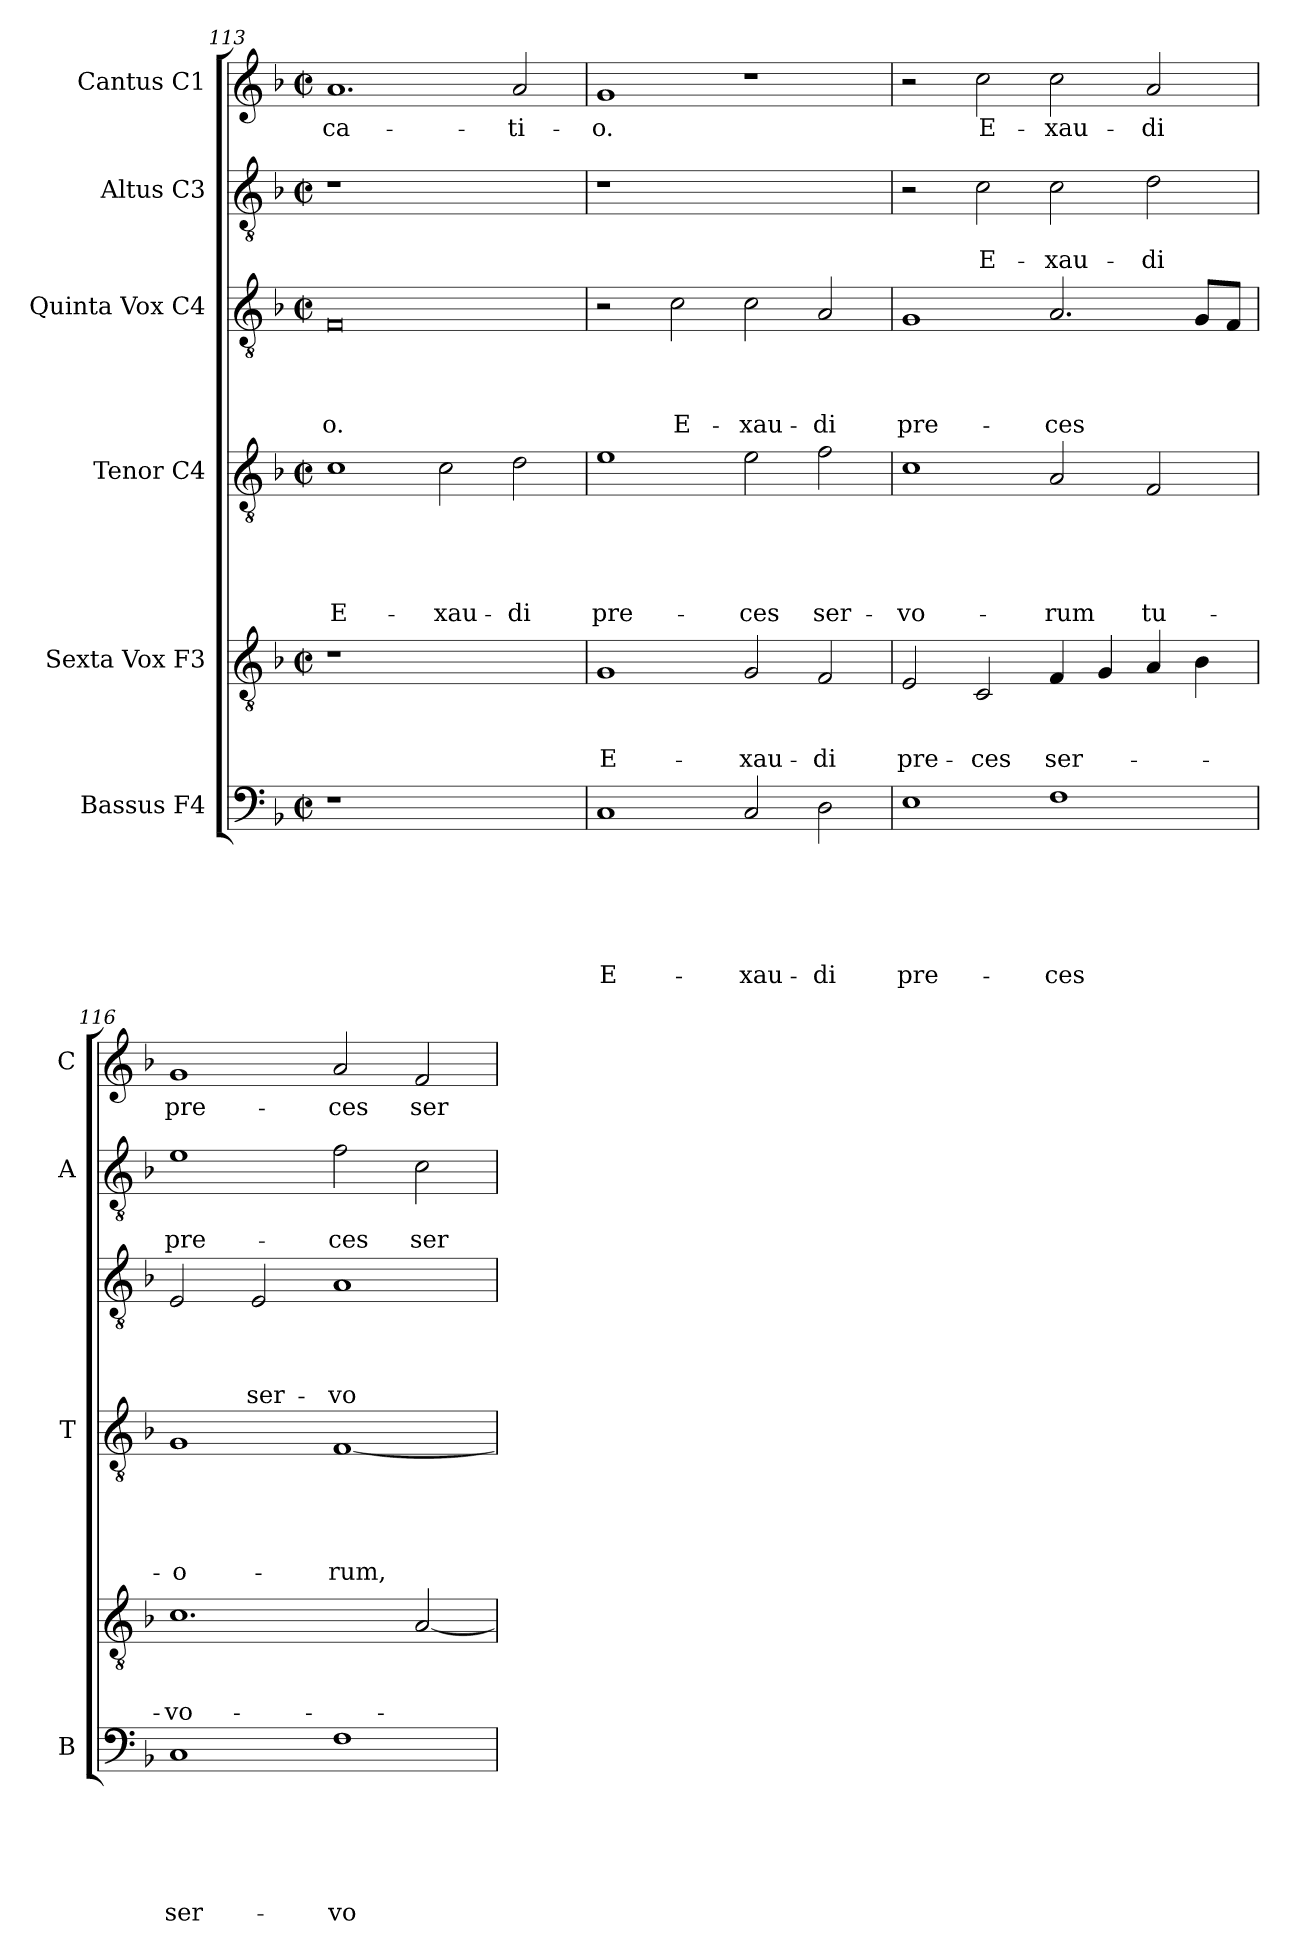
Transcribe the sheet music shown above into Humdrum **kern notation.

**kern	**text	**text	**text	**text	**text	**text	**kern	**text	**text	**text	**kern	**text	**text	**text	**text	**text	**kern	**text	**text	**text	**text	**kern	**text	**text	**kern	**text
*part6	*part6	*part6	*part6	*part6	*part6	*part6	*part5	*part5	*part5	*part5	*part4	*part4	*part4	*part4	*part4	*part4	*part3	*part3	*part3	*part3	*part3	*part2	*part2	*part2	*part1	*part1
*staff6	*staff6	*staff6	*staff6	*staff6	*staff6	*staff6	*staff5	*staff5	*staff5	*staff5	*staff4	*staff4	*staff4	*staff4	*staff4	*staff4	*staff3	*staff3	*staff3	*staff3	*staff3	*staff2	*staff2	*staff2	*staff1	*staff1
*I"Bassus F4	*	*	*	*	*	*	*I"Sexta Vox F3	*	*	*	*I"Tenor C4	*	*	*	*	*	*I"Quinta Vox C4	*	*	*	*	*I"Altus C3	*	*	*I"Cantus C1	*
*I'B	*	*	*	*	*	*	*	*	*	*	*I'T	*	*	*	*	*	*	*	*	*	*	*I'A	*	*	*I'C	*
*clefF4	*	*	*	*	*	*	*clefGv2	*	*	*	*clefGv2	*	*	*	*	*	*clefGv2	*	*	*	*	*clefGv2	*	*	*clefG2	*
*k[b-]	*	*	*	*	*	*	*k[b-]	*	*	*	*k[b-]	*	*	*	*	*	*k[b-]	*	*	*	*	*k[b-]	*	*	*k[b-]	*
*F:	*	*	*	*	*	*	*F:	*	*	*	*F:	*	*	*	*	*	*F:	*	*	*	*	*F:	*	*	*F:	*
*M2/2	*	*	*	*	*	*	*M2/2	*	*	*	*M2/2	*	*	*	*	*	*M2/2	*	*	*	*	*M2/2	*	*	*M2/2	*
*met(c|)	*	*	*	*	*	*	*met(c|)	*	*	*	*met(c|)	*	*	*	*	*	*met(c|)	*	*	*	*	*met(c|)	*	*	*met(c|)	*
=113	=113	=113	=113	=113	=113	=113	=113	=113	=113	=113	=113	=113	=113	=113	=113	=113	=113	=113	=113	=113	=113	=113	=113	=113	=113	=113
!	!	!	!	!	!	!	!	!	!	!	!	!	!	!	!	!LO:LY:b	!	!	!	!	!LO:LY:b	!	!	!	!	!LO:LY:b
1r	.	.	.	.	.	.	1r	.	.	.	1c	.	.	.	.	E-	0F	.	.	.	-o.	1r	.	.	1.a	-ca-
!	!	!	!	!	!	!	!	!	!	!	!	!	!	!	!	!LO:LY:b	!	!	!	!	!	!	!	!	!	!
1ryy	.	.	.	.	.	.	1ryy	.	.	.	2c\	.	.	.	.	-xau-	.	.	.	.	.	1ryy	.	.	.	.
!	!	!	!	!	!	!	!	!	!	!	!	!	!	!	!	!LO:LY:b	!	!	!	!	!	!	!	!	!	!LO:LY:b
.	.	.	.	.	.	.	.	.	.	.	2d\	.	.	.	.	-di	.	.	.	.	.	.	.	.	2a/	-ti-
=114	=114	=114	=114	=114	=114	=114	=114	=114	=114	=114	=114	=114	=114	=114	=114	=114	=114	=114	=114	=114	=114	=114	=114	=114	=114	=114
!	!	!	!	!	!	!LO:LY:b	!	!	!	!LO:LY:b	!	!	!	!	!	!LO:LY:b	!	!	!	!	!	!	!	!	!	!LO:LY:b
1C	.	.	.	.	.	E-	1G	.	.	E-	1e	.	.	.	.	pre-	2r	.	.	.	.	1r	.	.	1g	-o.
!	!	!	!	!	!	!	!	!	!	!	!	!	!	!	!	!	!	!	!	!	!LO:LY:b	!	!	!	!	!
.	.	.	.	.	.	.	.	.	.	.	.	.	.	.	.	.	2c\	.	.	.	E-	.	.	.	.	.
!	!	!	!	!	!	!LO:LY:b	!	!	!	!LO:LY:b	!	!	!	!	!	!LO:LY:b	!	!	!	!	!LO:LY:b	!	!	!	!	!
2C/	.	.	.	.	.	-xau-	2G/	.	.	-xau-	2e\	.	.	.	.	-ces	2c\	.	.	.	-xau-	1ryy	.	.	1r	.
!	!	!	!	!	!	!LO:LY:b	!	!	!	!LO:LY:b	!	!	!	!	!	!LO:LY:b	!	!	!	!	!LO:LY:b	!	!	!	!	!
2D\	.	.	.	.	.	-di	2F/	.	.	-di	2f\	.	.	.	.	ser-	2A/	.	.	.	-di	.	.	.	.	.
!!LO:PB:g=z
=115	=115	=115	=115	=115	=115	=115	=115	=115	=115	=115	=115	=115	=115	=115	=115	=115	=115	=115	=115	=115	=115	=115	=115	=115	=115	=115
!	!	!	!	!	!	!LO:LY:b	!	!	!	!LO:LY:b	!	!	!	!	!	!LO:LY:b	!	!	!	!	!LO:LY:b	!	!	!	!	!
1E	.	.	.	.	.	pre-	2E/	.	.	pre-	1c	.	.	.	.	-vo-	1G	.	.	.	pre-	2r	.	.	2r	.
!	!	!	!	!	!	!	!	!	!	!LO:LY:b	!	!	!	!	!	!	!	!	!	!	!	!	!	!LO:LY:b	!	!LO:LY:b
.	.	.	.	.	.	.	2C/	.	.	-ces	.	.	.	.	.	.	.	.	.	.	.	2c\	.	E-	2cc\	E-
!	!	!	!	!	!	!LO:LY:b	!	!	!	!LO:LY:b	!	!	!	!	!	!LO:LY:b	!	!	!	!	!LO:LY:b	!	!	!LO:LY:b	!	!LO:LY:b
1F	.	.	.	.	.	-ces	4F/	.	.	ser-	2A/	.	.	.	.	-rum	2.A/	.	.	.	-ces	2c\	.	-xau-	2cc\	-xau-
.	.	.	.	.	.	.	4G/	.	.	.	.	.	.	.	.	.	.	.	.	.	.	.	.	.	.	.
!	!	!	!	!	!	!	!	!	!	!	!	!	!	!	!	!LO:LY:b	!	!	!	!	!	!	!	!LO:LY:b	!	!LO:LY:b
.	.	.	.	.	.	.	4A/	.	.	.	2F/	.	.	.	.	tu-	.	.	.	.	.	2d\	.	-di	2a/	-di
.	.	.	.	.	.	.	4B-\	.	.	.	.	.	.	.	.	.	8G/L	.	.	.	.	.	.	.	.	.
.	.	.	.	.	.	.	.	.	.	.	.	.	.	.	.	.	8F/J	.	.	.	.	.	.	.	.	.
=116	=116	=116	=116	=116	=116	=116	=116	=116	=116	=116	=116	=116	=116	=116	=116	=116	=116	=116	=116	=116	=116	=116	=116	=116	=116	=116
!	!	!	!	!	!	!LO:LY:b	!	!	!	!LO:LY:b	!	!	!	!	!	!LO:LY:b	!	!	!	!	!	!	!	!LO:LY:b	!	!LO:LY:b
1C	.	.	.	.	.	ser-	1.c	.	.	-vo-	1G	.	.	.	.	-o-	2E/	.	.	.	.	1e	.	pre-	1g	pre-
!	!	!	!	!	!	!	!	!	!	!	!	!	!	!	!	!	!	!	!	!	!LO:LY:b	!	!	!	!	!
.	.	.	.	.	.	.	.	.	.	.	.	.	.	.	.	.	2E/	.	.	.	ser-	.	.	.	.	.
!	!	!	!	!	!	!LO:LY:b	!	!	!	!	!	!	!	!	!	!LO:LY:b	!	!	!	!	!LO:LY:b	!	!	!LO:LY:b	!	!LO:LY:b
1F	.	.	.	.	.	-vo-	.	.	.	.	[1F	.	.	.	.	-rum,	1A	.	.	.	-vo-	2f\	.	-ces	2a/	-ces
!	!	!	!	!	!	!	!	!	!	!	!	!	!	!	!	!	!	!	!	!	!	!	!	!LO:LY:b	!	!LO:LY:b
.	.	.	.	.	.	.	[2A/	.	.	.	.	.	.	.	.	.	.	.	.	.	.	2c\	.	ser-	2f/	ser-
=	=	=	=	=	=	=	=	=	=	=	=	=	=	=	=	=	=	=	=	=	=	=	=	=	=	=
*-	*-	*-	*-	*-	*-	*-	*-	*-	*-	*-	*-	*-	*-	*-	*-	*-	*-	*-	*-	*-	*-	*-	*-	*-	*-	*-
